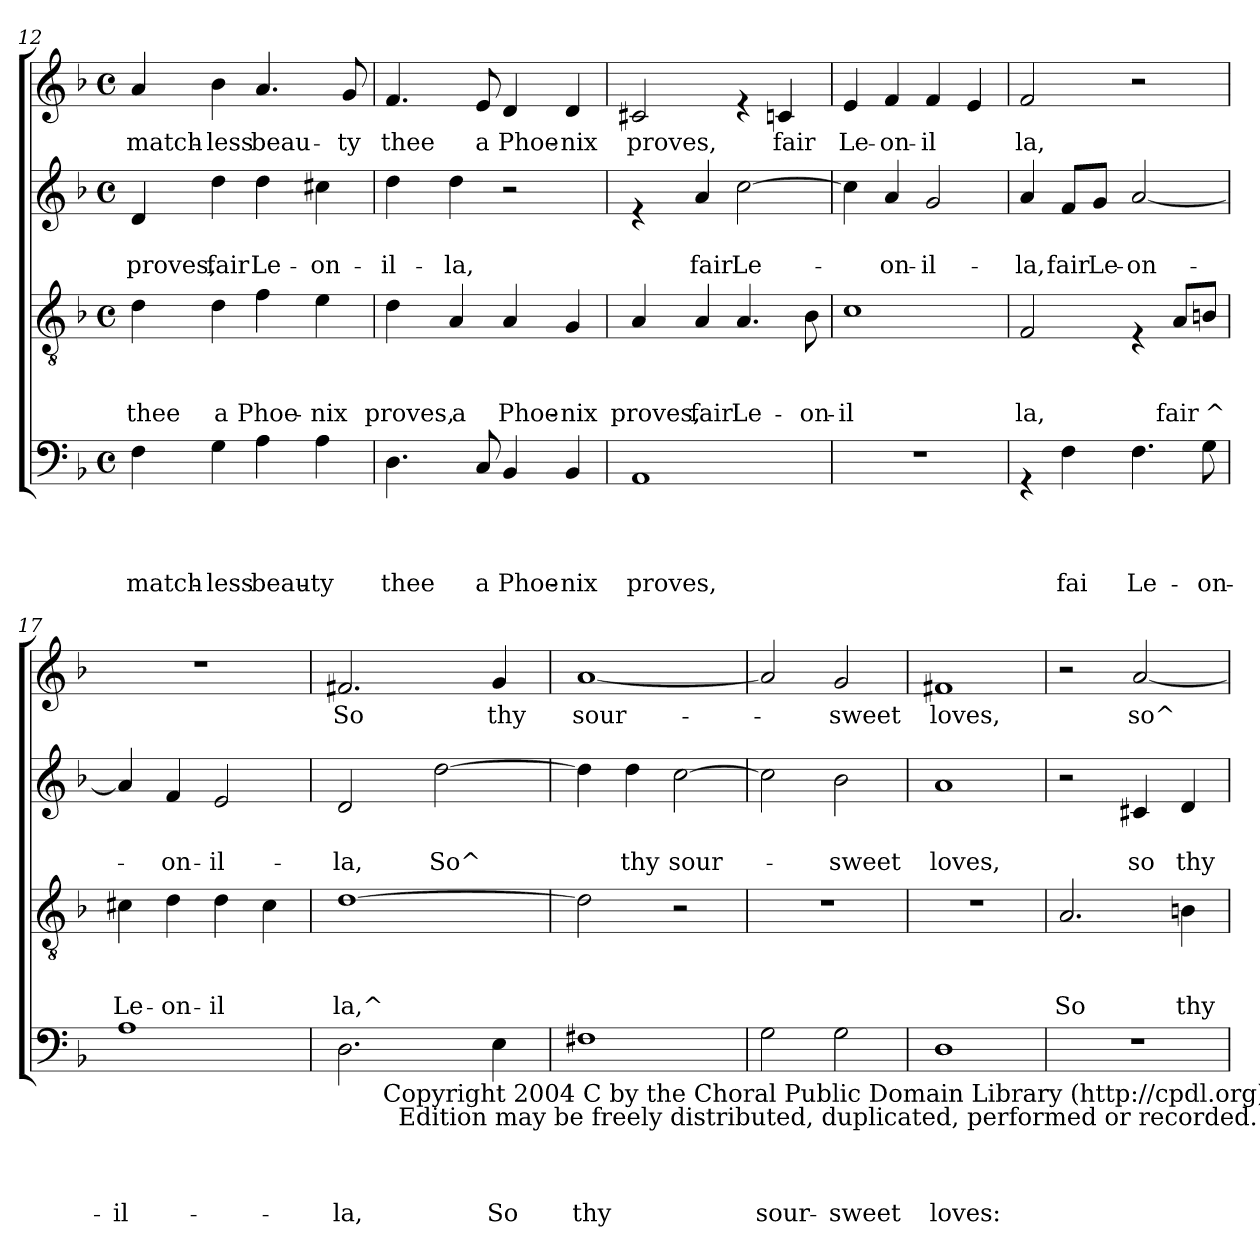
**kern	**text	**text	**text	**text	**kern	**text	**text	**text	**kern	**text	**text	**kern	**text
*part4	*part4	*part4	*part4	*part4	*part3	*part3	*part3	*part3	*part2	*part2	*part2	*part1	*part1
*staff4	*staff4	*staff4	*staff4	*staff4	*staff3	*staff3	*staff3	*staff3	*staff2	*staff2	*staff2	*staff1	*staff1
!!LO:PB:g=z
*clefF4	*	*	*	*	*clefGv2	*	*	*	*clefG2	*	*	*clefG2	*
*k[b-]	*	*	*	*	*k[b-]	*	*	*	*k[b-]	*	*	*k[b-]	*
*F:	*	*	*	*	*F:	*	*	*	*F:	*	*	*F:	*
*M4/4	*	*	*	*	*M4/4	*	*	*	*M4/4	*	*	*M4/4	*
*met(c)	*	*	*	*	*met(c)	*	*	*	*met(c)	*	*	*met(c)	*
=12	=12	=12	=12	=12	=12	=12	=12	=12	=12	=12	=12	=12	=12
!	!	!	!	!LO:LY:b	!	!	!	!LO:LY:b	!	!	!LO:LY:b	!	!LO:LY:b
4F\	.	.	.	match-	4d\	.	.	thee	4d/	.	proves,	4a/	match-
!	!	!	!	!LO:LY:b	!	!	!	!LO:LY:b	!	!	!LO:LY:b	!	!LO:LY:b
4G\	.	.	.	-less	4d\	.	.	a	4dd\	.	fair	4b-\	-less
!	!	!	!	!LO:LY:b	!	!	!	!LO:LY:b	!	!	!LO:LY:b	!	!LO:LY:b
4A\	.	.	.	beau-	4f\	.	.	Phoe-	4dd\	.	Le-	4.a/	beau-
!	!	!	!	!LO:LY:b	!	!	!	!LO:LY:b	!	!	!LO:LY:b	!	!
4A\	.	.	.	-ty	4e\	.	.	-nix	4cc#X\	.	-on-	.	.
!	!	!	!	!	!	!	!	!	!	!	!	!	!LO:LY:b
.	.	.	.	.	.	.	.	.	.	.	.	8g/	-ty
=13	=13	=13	=13	=13	=13	=13	=13	=13	=13	=13	=13	=13	=13
!	!	!	!	!LO:LY:b	!	!	!	!LO:LY:b	!	!	!LO:LY:b	!	!LO:LY:b
4.D\	.	.	.	thee	4d\	.	.	proves,	4dd\	.	-il-	4.f/	thee
!	!	!	!	!	!	!	!	!LO:LY:b	!	!	!LO:LY:b	!	!
.	.	.	.	.	4A/	.	.	a	4dd\	.	-la,	.	.
!	!	!	!	!LO:LY:b	!	!	!	!	!	!	!	!	!LO:LY:b
8C/	.	.	.	a	.	.	.	.	.	.	.	8e/	a
!	!	!	!	!LO:LY:b	!	!	!	!LO:LY:b	!	!	!	!	!LO:LY:b
4BB-/	.	.	.	Phoe-	4A/	.	.	Phoe-	2r	.	.	4d/	Phoe-
!	!	!	!	!LO:LY:b	!	!	!	!LO:LY:b	!	!	!	!	!LO:LY:b
4BB-/	.	.	.	-nix	4G/	.	.	-nix	.	.	.	4d/	-nix
=14	=14	=14	=14	=14	=14	=14	=14	=14	=14	=14	=14	=14	=14
!	!	!	!	!LO:LY:b	!	!	!	!LO:LY:b	!	!	!	!	!LO:LY:b
1AA	.	.	.	proves,	4A/	.	.	proves,	4re	.	.	2c#X/	proves,
!	!	!	!	!	!	!	!	!LO:LY:b	!	!	!LO:LY:b	!	!
.	.	.	.	.	4A/	.	.	fair	4a/	.	fair	.	.
!	!	!	!	!	!	!	!	!LO:LY:b	!	!	!LO:LY:b	!	!
.	.	.	.	.	4.A/	.	.	Le-	[>2cc\	.	Le-	4re	.
!	!	!	!	!	!	!	!	!	!	!	!	!	!LO:LY:b
.	.	.	.	.	.	.	.	.	.	.	.	4cn/	fair
!	!	!	!	!	!	!	!	!LO:LY:b	!	!	!	!	!
.	.	.	.	.	8B-\	.	.	-on-	.	.	.	.	.
=15	=15	=15	=15	=15	=15	=15	=15	=15	=15	=15	=15	=15	=15
!	!	!	!	!	!	!	!	!LO:LY:b	!	!	!	!	!LO:LY:b
1r	.	.	.	.	1c	.	.	-il	4cc\]	.	.	4e/	Le-
!	!	!	!	!	!	!	!	!	!	!	!LO:LY:b	!	!LO:LY:b
.	.	.	.	.	.	.	.	.	4a/	.	-on-	4f/	-on-
!	!	!	!	!	!	!	!	!	!	!	!LO:LY:b	!	!LO:LY:b
.	.	.	.	.	.	.	.	.	2g/	.	-il-	4f/	-il
.	.	.	.	.	.	.	.	.	.	.	.	4e/	.
=16	=16	=16	=16	=16	=16	=16	=16	=16	=16	=16	=16	=16	=16
!	!	!	!	!	!	!	!	!LO:LY:b	!	!	!LO:LY:b	!	!LO:LY:b
4rGG	.	.	.	.	2F/	.	.	la,	4a/	.	-la,	2f/	la,
!	!	!	!	!LO:LY:b	!	!	!	!	!	!	!LO:LY:b	!	!
4F\	.	.	.	fai	.	.	.	.	8f/L	.	fair	.	.
!	!	!	!	!	!	!	!	!	!	!	!LO:LY:b	!	!
.	.	.	.	.	.	.	.	.	8g/J	.	Le-	.	.
!	!	!	!	!LO:LY:b	!	!	!	!	!	!	!LO:LY:b	!	!
4.F\	.	.	.	Le-	4rE	.	.	.	[<2a/	.	-on-	2r	.
!	!	!	!	!	!	!	!	!LO:LY:b	!	!	!	!	!
.	.	.	.	.	8A/L	.	.	fair	.	.	.	.	.
!	!	!	!	!LO:LY:b	!	!	!	!LO:LY:b	!	!	!	!	!
8G\	.	.	.	-on-	8Bn/J	.	.	^	.	.	.	.	.
!!LO:LB:g=z
=17	=17	=17	=17	=17	=17	=17	=17	=17	=17	=17	=17	=17	=17
!	!	!	!	!LO:LY:b	!	!	!	!LO:LY:b	!	!	!	!	!
1A	.	.	.	-il-	4c#X\	.	.	Le-	4a/]	.	.	1r	.
!	!	!	!	!	!	!	!	!LO:LY:b	!	!	!LO:LY:b	!	!
.	.	.	.	.	4d\	.	.	-on-	4f/	.	-on-	.	.
!	!	!	!	!	!	!	!	!LO:LY:b	!	!	!LO:LY:b	!	!
.	.	.	.	.	4d\	.	.	-il	2e/	.	-il-	.	.
.	.	.	.	.	4c#\	.	.	.	.	.	.	.	.
=18	=18	=18	=18	=18	=18	=18	=18	=18	=18	=18	=18	=18	=18
!	!	!	!	!LO:LY:b	!	!	!	!LO:LY:b	!	!	!LO:LY:b	!	!LO:LY:b
*^	*	*	*	*	*	*	*	*	*	*	*	*	*
2.D\	8..ryy	.	.	.	-la,	[>1d	.	.	la,^	2d/	.	-la,	2.f#X/	So
!	!LO:TX:b:t=Copyright 2004  C  by the Choral Public Domain Library (http&colon;//cpdl.org)\n     Edition may be freely distributed, duplicated, performed or recorded.	!	!	!	!	!	!	!	!	!	!	!	!	!
.	2ryy	.	.	.	.	.	.	.	.	.	.	.	.	.
!	!	!	!	!	!	!	!	!	!	!	!	!LO:LY:b	!	!
.	.	.	.	.	.	.	.	.	.	[>2dd\	.	So^	.	.
.	4ryy	.	.	.	.	.	.	.	.	.	.	.	.	.
!	!	!	!	!	!LO:LY:b	!	!	!	!	!	!	!	!	!LO:LY:b
4E\	.	.	.	.	So	.	.	.	.	.	.	.	4g/	thy
.	32ryy	.	.	.	.	.	.	.	.	.	.	.	.	.
=19	=19	=19	=19	=19	=19	=19	=19	=19	=19	=19	=19	=19	=19	=19
!	!	!	!	!	!LO:LY:b	!	!	!	!	!	!	!	!	!LO:LY:b
*v	*v	*	*	*	*	*	*	*	*	*	*	*	*	*
1F#X	.	.	.	thy	2d\]	.	.	.	4dd\]	.	.	[<1a	sour-
!	!	!	!	!	!	!	!	!	!	!	!LO:LY:b	!	!
.	.	.	.	.	.	.	.	.	4dd\	.	thy	.	.
!	!	!	!	!	!	!	!	!	!	!	!LO:LY:b	!	!
.	.	.	.	.	2r	.	.	.	[>2cc\	.	sour-	.	.
=20	=20	=20	=20	=20	=20	=20	=20	=20	=20	=20	=20	=20	=20
!	!	!	!	!LO:LY:b	!	!	!	!	!	!	!	!	!
2G\	.	.	.	sour-	1r	.	.	.	2cc\]	.	.	2a/]	.
!	!	!	!	!LO:LY:b	!	!	!	!	!	!	!LO:LY:b	!	!LO:LY:b
2G\	.	.	.	-sweet	.	.	.	.	2b-\	.	-sweet	2g/	-sweet
=21	=21	=21	=21	=21	=21	=21	=21	=21	=21	=21	=21	=21	=21
!	!	!	!	!LO:LY:b	!	!	!	!	!	!	!LO:LY:b	!	!LO:LY:b
1D	.	.	.	loves:	1r	.	.	.	1a	.	loves,	1f#X	loves,
=22	=22	=22	=22	=22	=22	=22	=22	=22	=22	=22	=22	=22	=22
!	!	!	!	!	!	!	!	!LO:LY:b	!	!	!	!	!
1r	.	.	.	.	2.A/	.	.	So	2r	.	.	2r	.
!	!	!	!	!	!	!	!	!	!	!	!LO:LY:b	!	!LO:LY:b
.	.	.	.	.	.	.	.	.	4c#X/	.	so	[<2a/	so^
!	!	!	!	!	!	!	!	!LO:LY:b	!	!	!LO:LY:b	!	!
.	.	.	.	.	4Bn\	.	.	thy	4d/	.	thy	.	.
=	=	=	=	=	=	=	=	=	=	=	=	=	=
*-	*-	*-	*-	*-	*-	*-	*-	*-	*-	*-	*-	*-	*-
